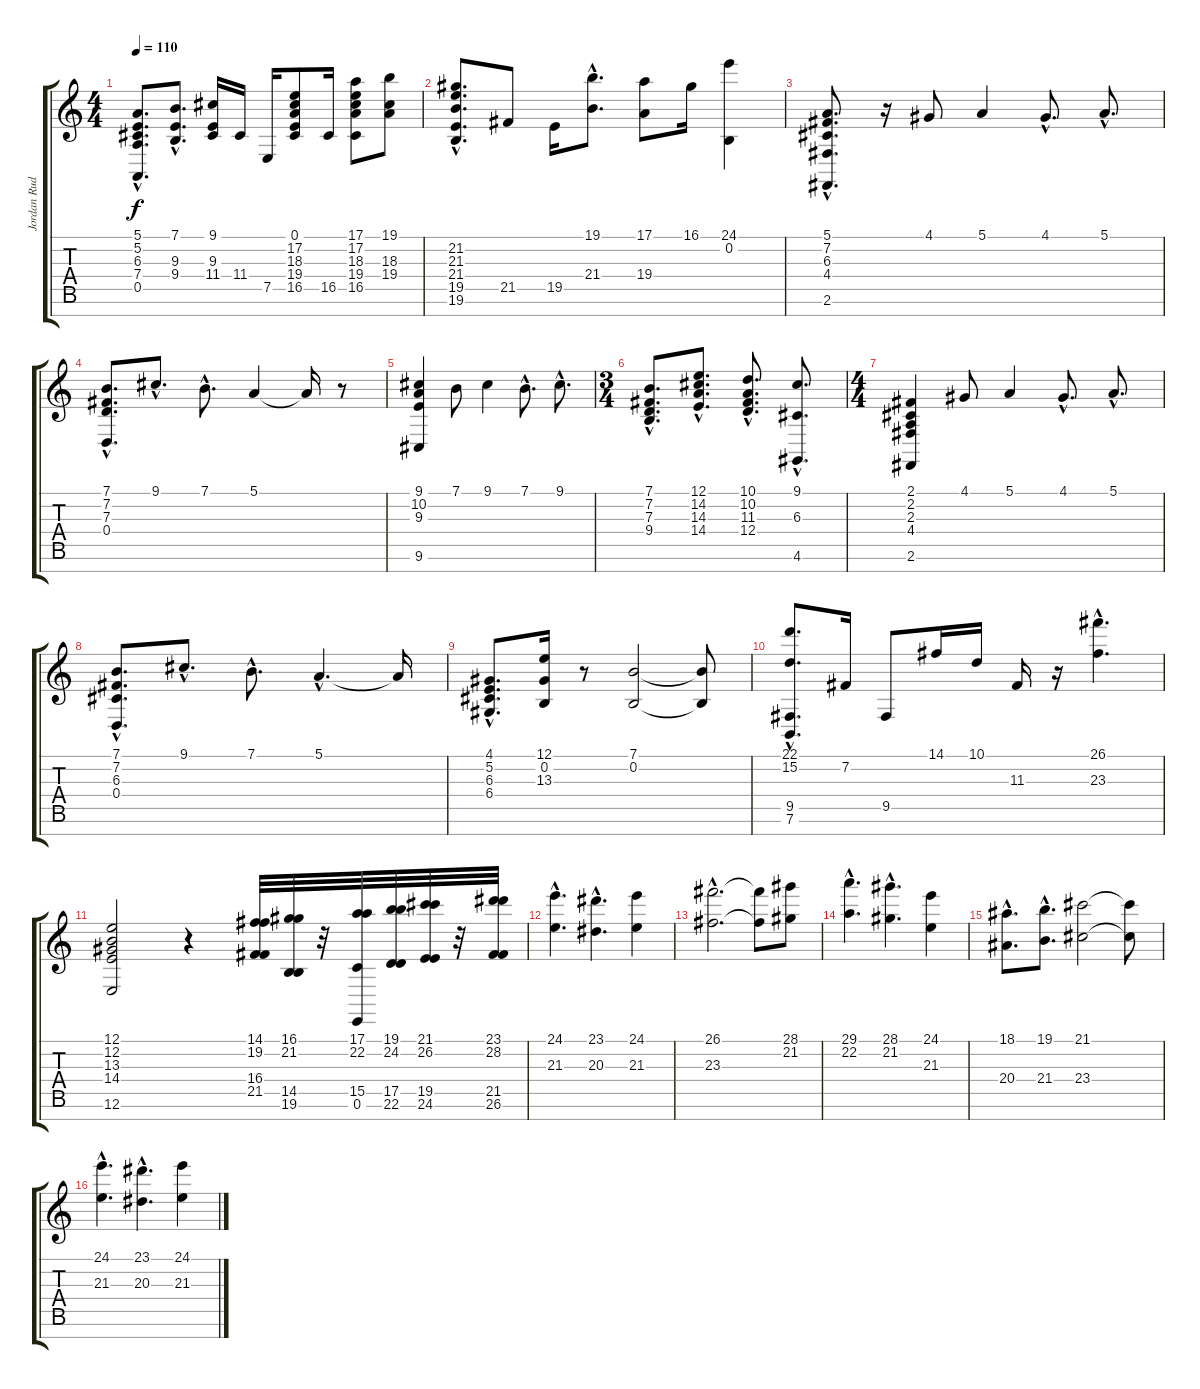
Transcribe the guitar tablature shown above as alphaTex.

\track ("Jordan Rudess - Keyboard" "Jordan Rud") {instrument stringensemble1}
\staff {score tabs}
\tuning (E4 B3 G3 D3 A2 E2 B1) {hide}
\ts (4 4)
\tempo 110
\clef g2
\ks c
(5.1{hac} 5.2{hac} 6.3{hac} 7.4{hac} 0.5{hac}).8{d dy f} (7.1{hac} 9.3{hac} 9.4{hac}).8{d} (9.1 9.3 11.4).16 11.4.16 7.5.16 (0.1 17.2 18.3 19.4 16.5).8 16.5.16 (17.1 17.2 18.3 19.4 16.5).8 (19.1 18.3 19.4).8 |
(21.2{hac} 21.3{hac} 21.4{hac} 19.5{hac} 19.6{hac}).8{d} 21.5.8 19.5.16 (19.1{hac} 21.4{hac}).8{d} (17.1 19.4).8 16.1.16 (24.1 0.2).4 |
(5.1{hac} 7.2{hac} 6.3{hac} 4.4{hac} 2.6{hac}).8{d} r.16 4.1.8 5.1.4 4.1{hac}.8{d} 5.1{hac}.8{d} |
(7.1{hac} 7.2{hac} 7.3{hac} 0.4{hac}).8{d} 9.1{hac}.8{d} 7.1{hac}.8{d} 5.1.4 5.1{t}.16 r.8 |
(9.1 10.2 9.3 9.6).4 7.1.8 9.1.4 7.1{hac}.8{d} 9.1{hac}.8{d} |
\ts (3 4)
(7.1{hac} 7.2{hac} 7.3{hac} 9.4{hac}).8{d} (12.1{hac} 14.2{hac} 14.3{hac} 14.4{hac}).8{d} (10.1{hac} 10.2{hac} 11.3{hac} 12.4{hac}).8{d} (9.1{hac} 6.3{hac} 4.6{hac}).8{d} |
\ts (4 4)
(2.1 2.2 2.3 4.4 2.6).4 4.1.8 5.1.4 4.1{hac}.8{d} 5.1{hac}.8{d} |
(7.1{hac} 7.2{hac} 6.3{hac} 0.4{hac}).8{d} 9.1{hac}.8{d} 7.1{hac}.8{d} 5.1{hac}.4{d} 5.1{t}.16 |
(4.1{hac} 5.2{hac} 6.3{hac} 6.4{hac}).8{d} (12.1 0.2 13.3).16 r.8 (7.1 0.2).2 (7.1{t} 0.2{t}).8 |
(22.1{hac} 15.2{hac} 9.5{hac} 7.6{hac}).8{d} 7.2.16 9.5.8 14.1.16 10.1.16 11.3.16 r.16 (26.1{hac} 23.3{hac}).4{d} |
(12.1 12.2 13.3 14.4 12.6).2 r.4 (14.1 19.2 16.4 21.5).32 (16.1 21.2 14.5 19.6).32 r.32 (17.1 22.2 15.5 0.6).32 (19.1 24.2 17.5 22.6).32 (21.1 26.2 19.5 24.6).32 r.32 (23.1 28.2 21.5 26.6).32 |
(24.1{hac} 21.3{hac}).4{d} (23.1{hac} 20.3{hac}).4{d} (24.1 21.3).4 |
(26.1{hac} 23.3{hac}).2{d} (26.1{t} 23.3{t}).8 (28.1 21.2).8 |
(29.1{hac} 22.2{hac}).4{d} (28.1{hac} 21.2{hac}).4{d} (24.1 21.3).4 |
(18.1{hac} 20.4{hac}).8{d} (19.1{hac} 21.4{hac}).8{d} (21.1 23.4).2 (21.1{t} 23.4{t}).8 |
(24.1{hac} 21.3{hac}).4{d} (23.1{hac} 20.3{hac}).4{d} (24.1 21.3).4
